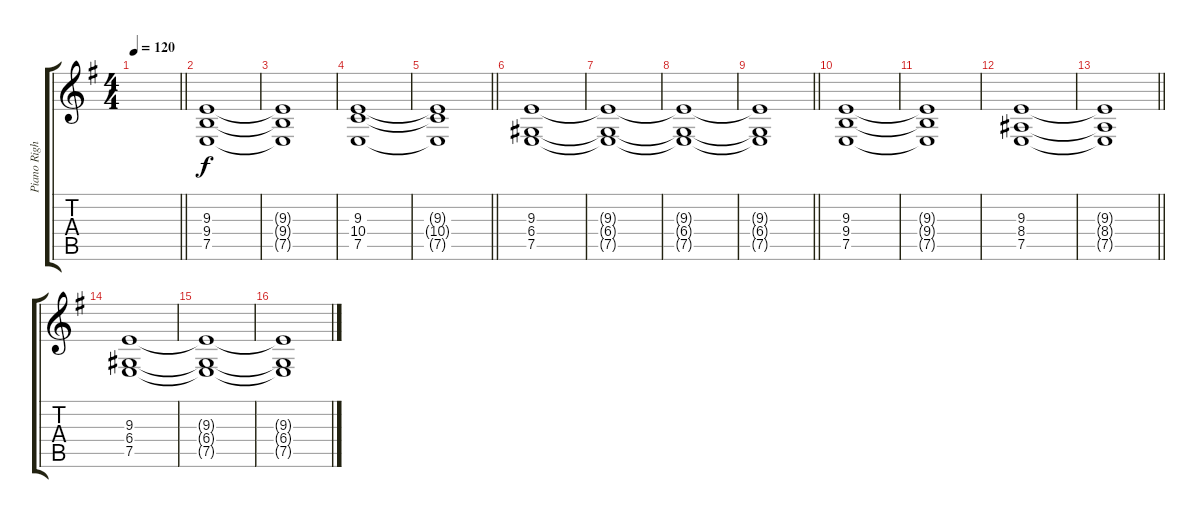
\track ("Piano Right Standard" "Piano Righ") {instrument acousticgrandpiano}
\staff {score tabs}
\tuning (E4 B3 G3 D3 A2 E2) {hide}
\ts (4 4)
\tempo 120
\clef g2
\barLineRight lightlight
\ks eminor
|
\section ("" "")
(9.3 9.4 7.5).1{volume 14} |
(9.3{t} 9.4{t} 7.5{t}).1 |
(9.3 10.4 7.5).1 |
\barLineRight lightlight
(9.3{t} 10.4{t} 7.5{t}).1 |
(9.3 6.4 7.5).1 |
(9.3{t} 6.4{t} 7.5{t}).1 |
(9.3{t} 6.4{t} 7.5{t}).1 |
\barLineRight lightlight
(9.3{t} 6.4{t} 7.5{t}).1 |
(9.3 9.4 7.5).1 |
(9.3{t} 9.4{t} 7.5{t}).1 |
(9.3 8.4 7.5).1 |
\barLineRight lightlight
(9.3{t} 8.4{t} 7.5{t}).1 |
(9.3 6.4 7.5).1 |
(9.3{t} 6.4{t} 7.5{t}).1 |
(9.3{t} 6.4{t} 7.5{t}).1
